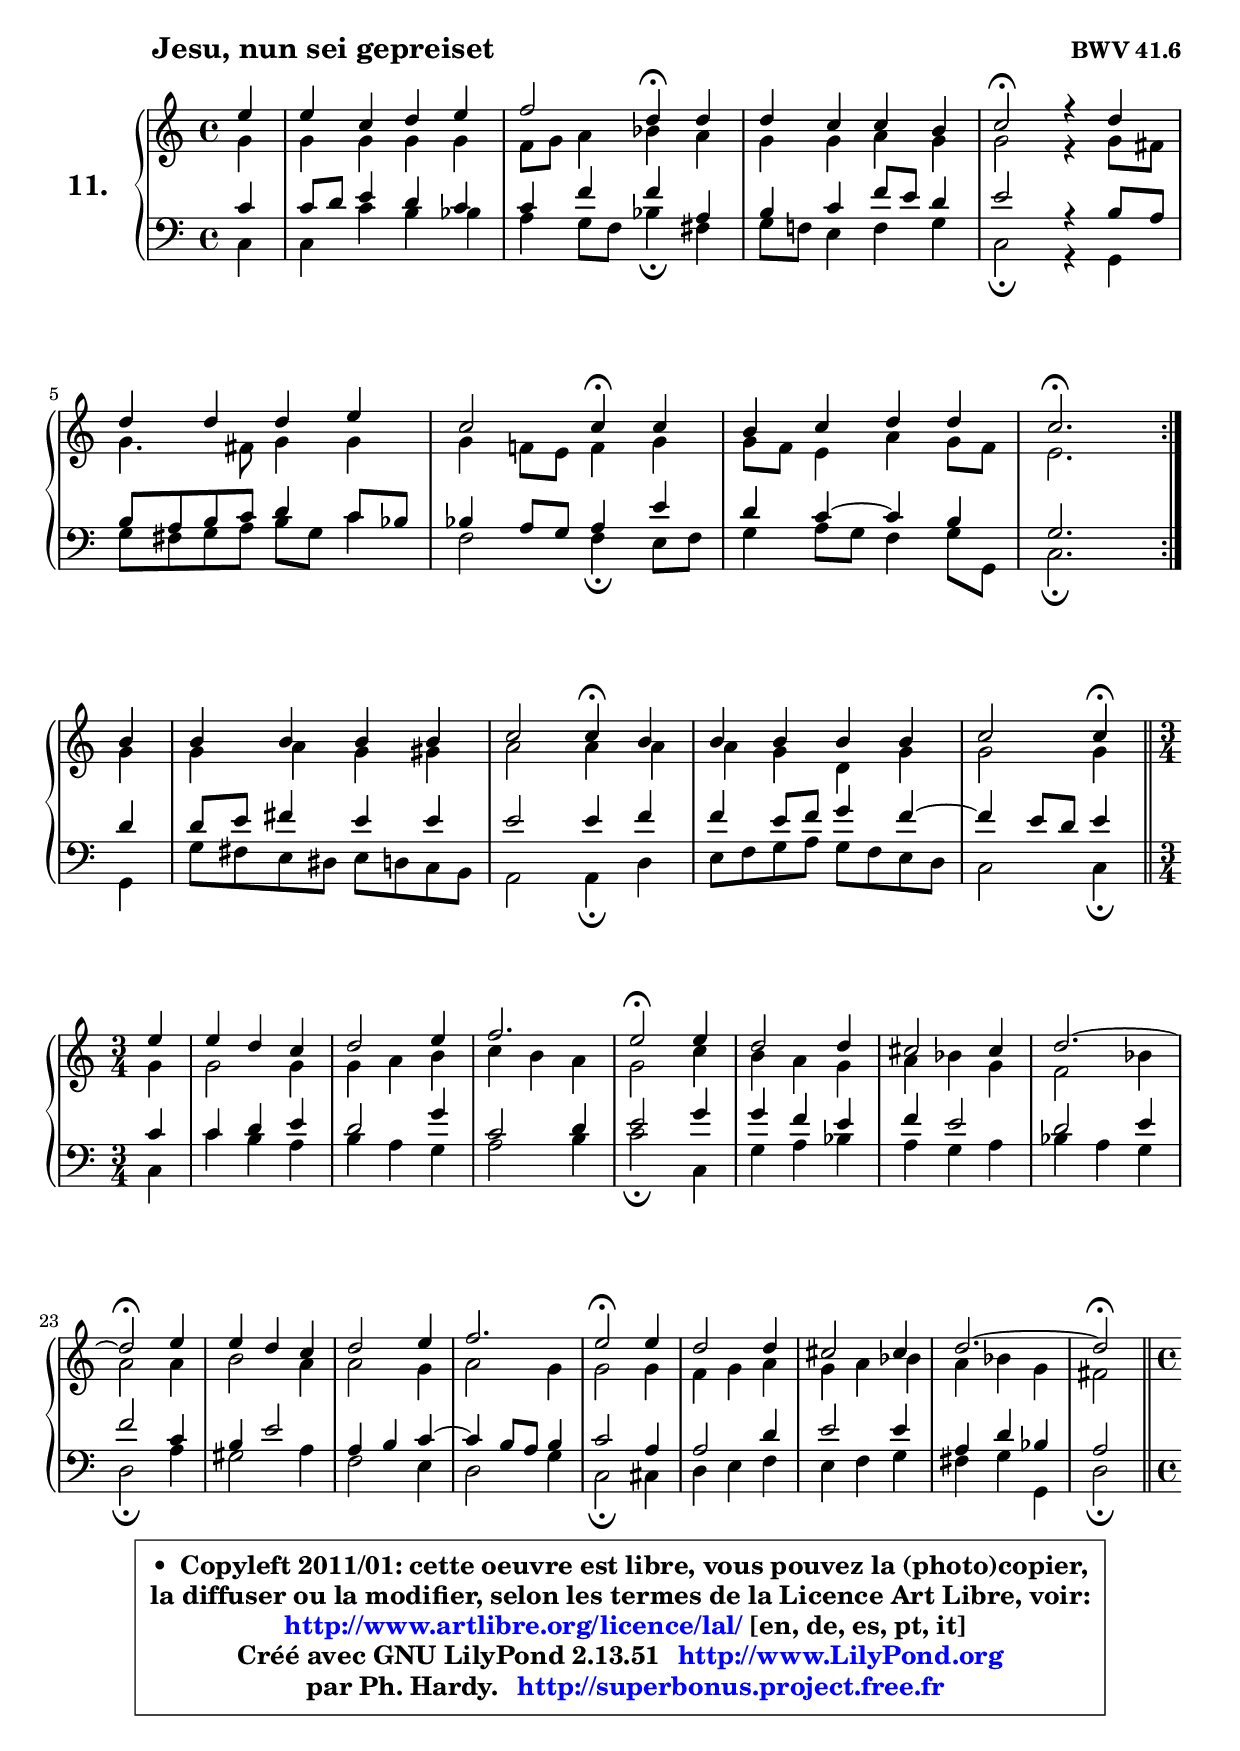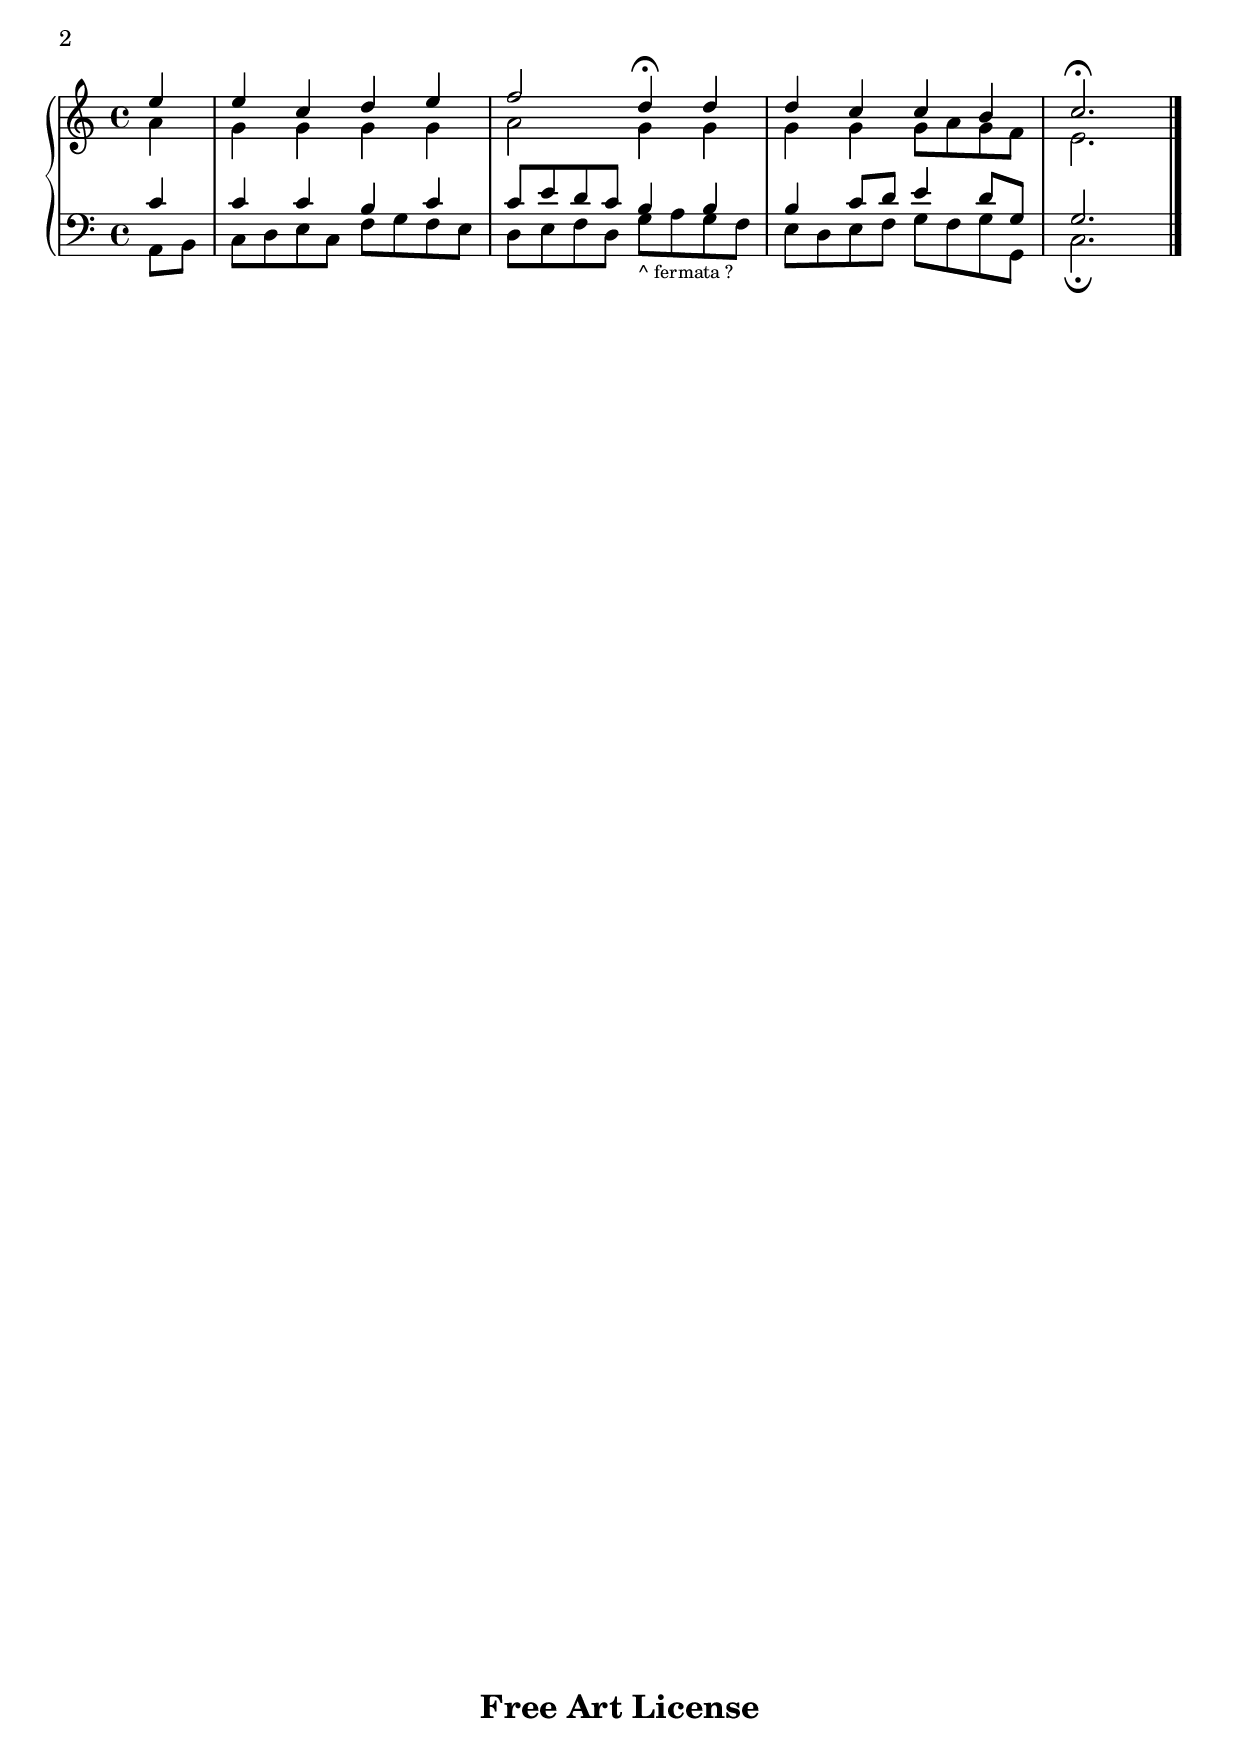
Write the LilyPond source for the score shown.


\version "2.13.51"

    \paper {
%	system-system-spacing #'padding = #0.1
%	score-system-spacing #'padding = #0.1
%	ragged-bottom = ##f
%	ragged-last-bottom = ##f
	}

    \header {
      opus = \markup { \bold "BWV 41.6" }
      piece = \markup { \hspace #9 \fontsize #2 \bold "Jesu, nun sei gepreiset" }
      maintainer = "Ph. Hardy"
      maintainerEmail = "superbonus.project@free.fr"
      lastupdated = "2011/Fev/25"
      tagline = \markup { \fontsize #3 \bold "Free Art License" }
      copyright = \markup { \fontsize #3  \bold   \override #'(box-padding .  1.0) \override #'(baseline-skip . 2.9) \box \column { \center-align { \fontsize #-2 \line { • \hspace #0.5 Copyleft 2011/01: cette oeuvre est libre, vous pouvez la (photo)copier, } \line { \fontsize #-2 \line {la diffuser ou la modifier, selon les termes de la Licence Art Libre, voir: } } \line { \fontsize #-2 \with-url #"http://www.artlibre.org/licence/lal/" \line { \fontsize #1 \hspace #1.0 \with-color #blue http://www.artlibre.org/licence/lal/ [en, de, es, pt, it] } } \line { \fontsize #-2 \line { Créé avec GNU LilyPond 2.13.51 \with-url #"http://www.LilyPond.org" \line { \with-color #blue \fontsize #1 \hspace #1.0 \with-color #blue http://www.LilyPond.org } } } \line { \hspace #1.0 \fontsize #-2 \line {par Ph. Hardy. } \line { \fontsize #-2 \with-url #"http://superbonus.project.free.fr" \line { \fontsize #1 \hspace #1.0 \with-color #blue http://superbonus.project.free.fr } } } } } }

	  }

  guidemidi = {
	\repeat volta 2 {
        r4 |
        R1 |
        r2 \tempo 4 = 30 r4 \tempo 4 = 78 r4 |
        R1 |
        \tempo 4 = 34 r2 \tempo 4 = 78 r2 |
        R1 |
        r2 \tempo 4 = 30 r4 \tempo 4 = 78 r4 |
        R1 |
        \tempo 4 = 40 r2. \tempo 4 = 78 } %fin du repeat
        r4 |
        R1 |
        r2 \tempo 4 = 30 r4 \tempo 4 = 78 r4 |
        R1 |
        r2 \tempo 4 = 30 r4 \tempo 4 = 78 
        \bar "||"
        \time 3/4  
        \set Timing.measureLength = #(ly:make-moment 1 4)
        r4 |
	\set Timing.measureLength = #(ly:make-moment 3 4)
        R2. |
        R2. |
        R2. |
        \tempo 4 = 34 r2 \tempo 4 = 78 r4 |
        R2. |
        R2. |
        R2. |
	\tempo 4 = 34 r2 \tempo 4 = 78 r4 |
        R2. |
        R2. |
        r2. |
        \tempo 4 = 34 r2 \tempo 4 = 78 r4 |
        R2. |
        R2. |
        R2. |
	\tempo 4 = 34 r2 \tempo 4 = 78
        \bar "||"
        \time 4/4
        \set Timing.measureLength = #(ly:make-moment 1 4)
        r4 |
	\set Timing.measureLength = #(ly:make-moment 4 4)
        R1 |
        r2 \tempo 4 = 30 r4 \tempo 4 = 78 r4 |
        R1 |
        \tempo 4 = 40 r2. 
	}

  upper = {
	\time 4/4
	\key c \major
	\clef treble
	\partial 4
	\voiceOne
	<< { 
	% SOPRANO
	\set Voice.midiInstrument = "acoustic grand"
	\relative c'' {
	\repeat volta 2 {
        e4 |
        e4 c d e |
        f2 d4\fermata d |
        d4 c c b |
        c2\fermata r4 d4 |
        d4 d d e |
        c2 c4\fermata c |
        b4 c d d |
        c2.\fermata } %fin du repeat
\break
        b4 |
        b4 b b b |
        c2 c4\fermata b |
        b4 b b b |
        c2 c4\fermata 
        \bar "||"
\break
        \time 3/4  
        \set Timing.measureLength = #(ly:make-moment 1 4)
        e4 |
	\set Timing.measureLength = #(ly:make-moment 3 4)
        e4 d c |
        d2 e4 |
        f2. |
        e2\fermata e4 |
        d2 d4 |
        cis2 cis4 |
        d2. ~ |
	d2\fermata e4 |
        e4 d c |
        d2 e4 |
        f2. |
        e2\fermata e4 |
        d2 d4 |
        cis2 cis4 |
        d2. ~ |
	d2\fermata
        \bar "||"
\break
        \time 4/4
        \set Timing.measureLength = #(ly:make-moment 1 4)
        e4 |
	\set Timing.measureLength = #(ly:make-moment 4 4)
        e4 c d e |
        f2 d4\fermata d |
        d4 c c b |
        c2.\fermata
        \bar "|."
	} % fin de relative
	}

	\context Voice="1" { \voiceTwo 
	% ALTO
	\set Voice.midiInstrument = "acoustic grand"
	\relative c'' {
	\repeat volta 2 {
        g4 |
        g4 g g g |
        f8 g a4 bes a |
        g4 g a g |
        g2 r4 g8 fis |
        g4. fis8 g4 g |
        g4 f!8 e f4 g |
        g8 f e4 a g8 f |
        e2. } %fin du repeat
        g4 |
        g4 a g gis |
        a2 a4 a |
        a4 g d g |
        g2 g4
        \bar "||"
        
        \time 3/4
        \set Timing.measureLength = #(ly:make-moment 1 4)
        g4 |
	\set Timing.measureLength = #(ly:make-moment 3 4)
        g2 g4 |
        g4 a b |
        c4 b a |
        g2 c4 |
        b4 a g |
        a4 bes g |
        f2 bes4 |
        a2 a4 |
        b2 a4 |
        a2 g4 |
        a2 g4 |
        g2 g4 |
        f4 g a |
        g4 a bes |
        a4 bes g |
        fis2 
        \bar "||"
        
        \time 4/4
        \set Timing.measureLength = #(ly:make-moment 1 4)
        a4 |
	\set Timing.measureLength = #(ly:make-moment 4 4)
        g4 g g g |
        a2 g4 g |
        g4 g g8 a g f |
        e2. 
        \bar "|."
	} % fin de relative
	\oneVoice
	} >>
	}

    lower = {
	\time 4/4
	\key c \major
	\clef bass
	\partial 4
	\voiceOne
	<< { 
	% TENOR
	\set Voice.midiInstrument = "acoustic grand"
	\relative c' {
	\repeat volta 2 {
        c4 |
        c8 d e4 d c |
        c4 f f a, |
        b4 c f8 e d4 |
        e2 r4 b8 a |
        b8 a b c d4 c8 bes |
        bes4 a8 g a4 e' |
        d4 c4 ~ c b4 |
        g2. } %fin du repeat
        d'4 |
        d8 e fis4 e e |
        e2 e4 f |
        f4 e8 f g4 f ~ |
	f4 e8 d e4
        \bar "||"
        
        \time 3/4
        \set Timing.measureLength = #(ly:make-moment 1 4)
        c4 |
	\set Timing.measureLength = #(ly:make-moment 3 4)
        c4 d e |
        d2 g4 |
        c,2 d4 |
        e2 g4 |
        g4 f e |
        f4 e2 |
        d2 e4 |
        f2 c4 |
        b4 e2 |
        a,4 b c4 ~ |
	c4 b8 a b4 |
        c2 a4 |
        a2 d4 |
        e2 e4 |
        a,4 d bes |
        a2
        \bar "||"
        
        \time 4/4
        \set Timing.measureLength = #(ly:make-moment 1 4)
        c4 |
	\set Timing.measureLength = #(ly:make-moment 4 4)
        c4 c b c |
        c8 e d c b4 b |
        b4 c8 d e4 d8 g, |
        g2.
        \bar "|."
	} % fin de relative
	}
	\context Voice="1" { \voiceTwo 
	% BASS
	\set Voice.midiInstrument = "acoustic grand"
	\relative c {
	\repeat volta 2 {
        c4 |
        c4 c' b bes |
        a4 g8 f bes4\fermata fis |
        g8 f! e4 f g |
        c,2\fermata r4 g4 |
        g'8 fis g a b g c4 |
        f,2 f4\fermata e8 f |
        g4 a8 g f4 g8 g, |
        c2.\fermata } %fin du repeat
        g4 |
        g'8 fis e dis e d! c b |
        a2 a4\fermata d |
        e8 f g a g f e d |
        c2 c4\fermata
        \bar "||"
        
        \time 3/4
        \set Timing.measureLength = #(ly:make-moment 1 4)
        c4 |
	\set Timing.measureLength = #(ly:make-moment 3 4)
        c'4 b a |
        b4 a g |
        a2 b4 |
        c2\fermata c,4 |
        g'4 a bes |
        a4 g a |
        bes4 a g |
        d2\fermata a'4 |
        gis2 a4 |
        f2 e4 |
        d2 g4 |
        c,2\fermata cis4 |
        d4 e f |
        e4 f g |
        fis4 g g, |
        d'2\fermata
        \bar "||"
        
        \time 4/4
        \set Timing.measureLength = #(ly:make-moment 1 4)
        a8 b |
	\set Timing.measureLength = #(ly:make-moment 4 4)
        c8 d e c f g f e |
        d8 e f d g_\markup { \tiny "^ fermata ?" } a8 g f |
        e8 d e f g f g g, |
        c2.\fermata
        \bar "|."
	} % fin de relative
	\oneVoice
	} >>
	}


    \score { 

	\new PianoStaff <<
	\set PianoStaff.instrumentName = \markup { \bold \huge "11." }
	\new Staff = "upper" \upper
	\new Staff = "lower" \lower
	>>

    \layout {
%	ragged-last = ##f
	   }

         } % fin de score

  \score {
    \unfoldRepeats { << \guidemidi \upper \lower >> }
    \midi {
    \context {
     \Staff
      \remove "Staff_performer"
               }

     \context {
      \Voice
       \consists "Staff_performer"
                }

     \context { 
      \Score
      tempoWholesPerMinute = #(ly:make-moment 78 4)
		}
	    }
	}

